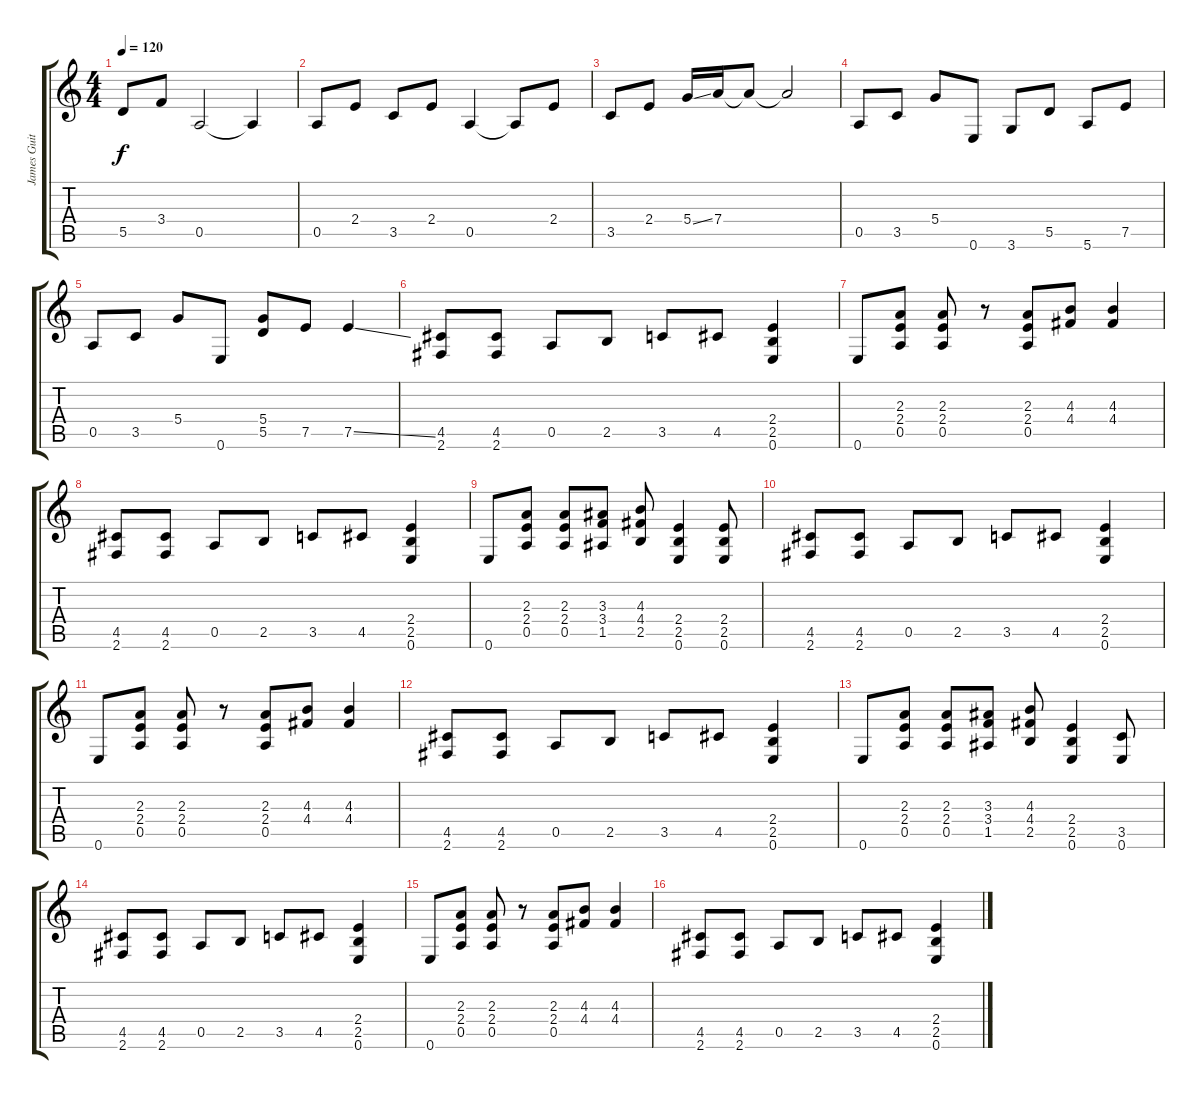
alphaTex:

\track ("James Guitar" "James Guit") {instrument distortionguitar}
\staff {score tabs}
\tuning (E4 B3 G3 D3 A2 E2) {hide}
\ts (4 4)
\tempo 120
\clef g2
\ks c
5.5.8{dy f} 3.4.8 0.5.2 0.5{t}.4 |
0.5.8 2.4.8 3.5.8 2.4.8 0.5.4 0.5{t}.8 2.4.8 |
3.5.8 2.4.8 5.4{ss}.16 7.4.16 7.4{t}.8 7.4{t}.2 |
0.5.8 3.5.8 5.4.8 0.6.8 3.6.8 5.5.8 5.6.8 7.5.8 |
0.5.8 3.5.8 5.4.8 0.6.8 (5.4 5.5).8 7.5.8 7.5{ss}.4 |
(4.5 2.6).8 (4.5 2.6).8 0.5.8 2.5.8 3.5.8 4.5.8 (2.4 2.5 0.6).4 |
0.6.8 (2.3 2.4 0.5).8 (2.3 2.4 0.5).8 r.8 (2.3 2.4 0.5).8 (4.3 4.4).8 (4.3 4.4).4 |
(4.5 2.6).8 (4.5 2.6).8 0.5.8 2.5.8 3.5.8 4.5.8 (2.4 2.5 0.6).4 |
0.6.8 (2.3 2.4 0.5).8 (2.3 2.4 0.5).8 (3.3 3.4 1.5).8 (4.3 4.4 2.5).8 (2.4 2.5 0.6).4 (2.4 2.5 0.6).8 |
(4.5 2.6).8 (4.5 2.6).8 0.5.8 2.5.8 3.5.8 4.5.8 (2.4 2.5 0.6).4 |
0.6.8 (2.3 2.4 0.5).8 (2.3 2.4 0.5).8 r.8 (2.3 2.4 0.5).8 (4.3 4.4).8 (4.3 4.4).4 |
(4.5 2.6).8 (4.5 2.6).8 0.5.8 2.5.8 3.5.8 4.5.8 (2.4 2.5 0.6).4 |
0.6.8 (2.3 2.4 0.5).8 (2.3 2.4 0.5).8 (3.3 3.4 1.5).8 (4.3 4.4 2.5).8 (2.4 2.5 0.6).4 (3.5 0.6).8 |
(4.5 2.6).8 (4.5 2.6).8 0.5.8 2.5.8 3.5.8 4.5.8 (2.4 2.5 0.6).4 |
0.6.8 (2.3 2.4 0.5).8 (2.3 2.4 0.5).8 r.8 (2.3 2.4 0.5).8 (4.3 4.4).8 (4.3 4.4).4 |
(4.5 2.6).8 (4.5 2.6).8 0.5.8 2.5.8 3.5.8 4.5.8 (2.4 2.5 0.6).4
